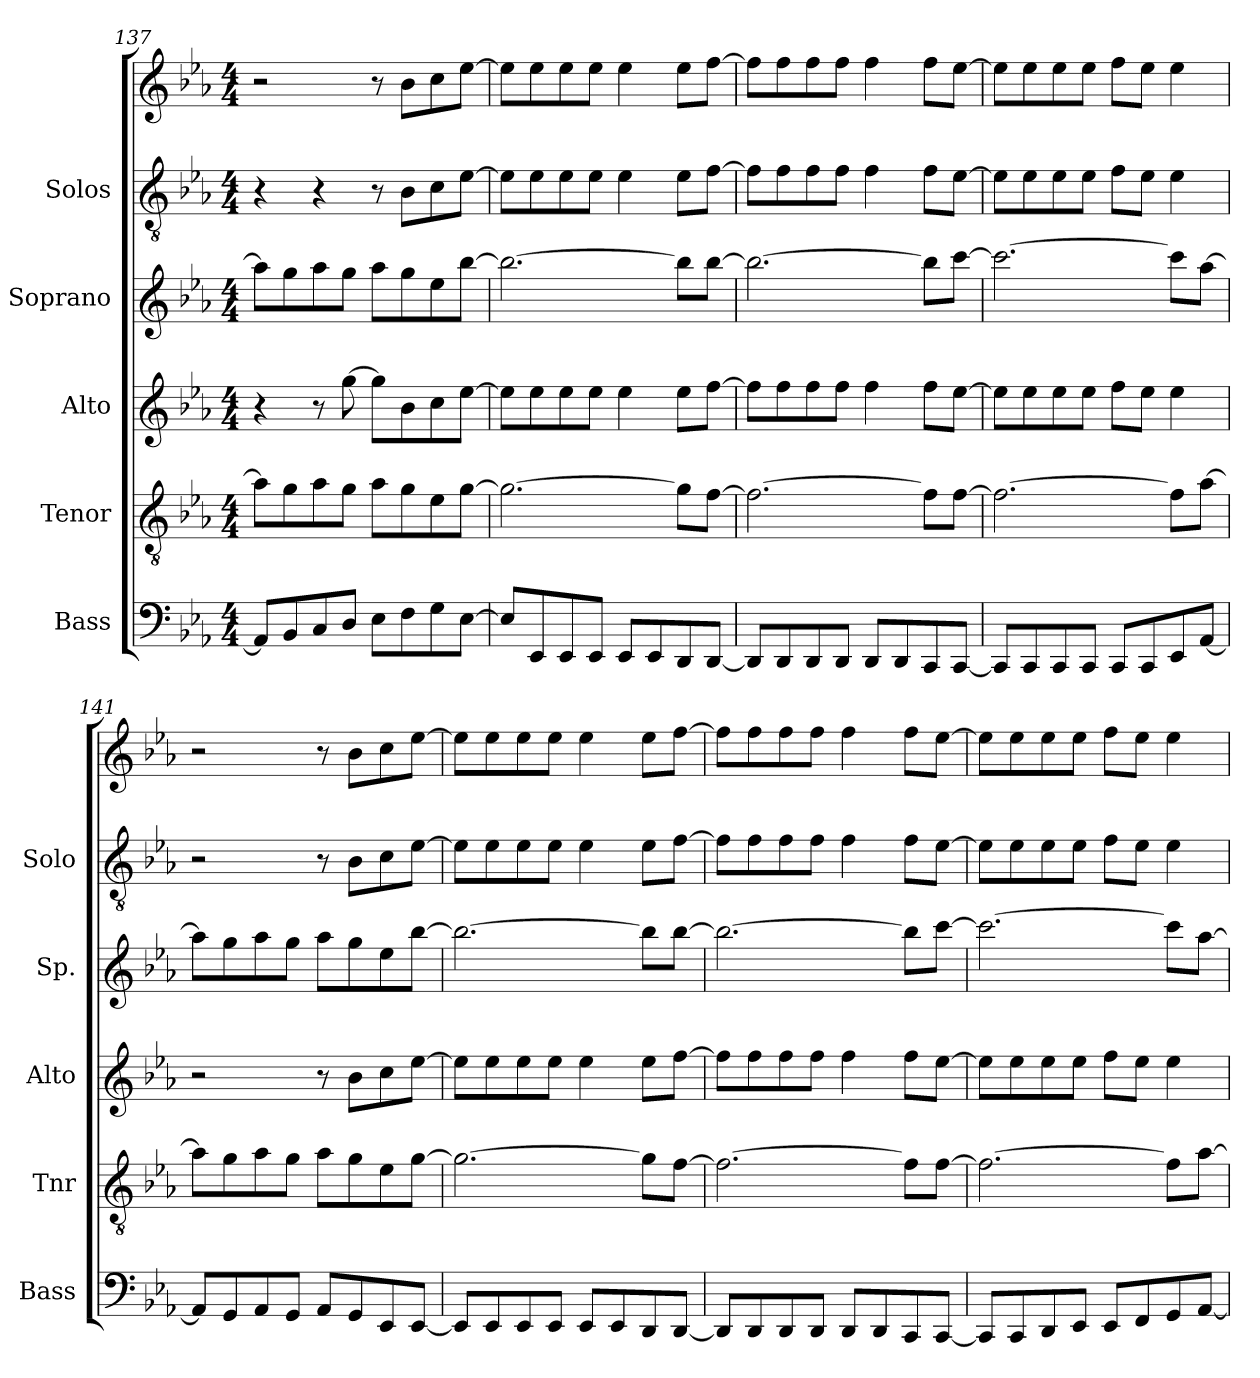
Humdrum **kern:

**kern	**kern	**kern	**kern	**kern	**kern
*part5	*part4	*part3	*part2	*part1	*part1
*staff6	*staff5	*staff4	*staff3	*staff2	*staff1
*I"Bass	*I"Tenor	*I"Alto	*I"Soprano	*I"Solos	*
*I'Bass	*I'Tnr	*I'Alto	*I'Sp.	*I'Solo	*
*clefF4	*clefGv2	*clefG2	*clefG2	*clefGv2	*clefG2
*k[b-e-a-]	*k[b-e-a-]	*k[b-e-a-]	*k[b-e-a-]	*k[b-e-a-]	*k[b-e-a-]
*M4/4	*M4/4	*M4/4	*M4/4	*M4/4	*M4/4
=137	=137	=137	=137	=137	=137
8AA-/L]	8a-\L]	4r	8aa-\L]	4r	2r
8BB-/	8g\	.	8gg\	.	.
8C/	8a-\	8r	8aa-\	4r	.
8D/J	8g\J	[8gg\	8gg\J	.	.
8E-\L	8a-\L	8gg\L]	8aa-\L	8r	8r
8F\	8g\	8b-\	8gg\	8B-\L	8b-\L
8G\	8e-\	8cc\	8ee-\	8c\	8cc\
[8E-\J	[8g\J	[8ee-\J	[8bb-\J	[8e-\J	[8ee-\J
!!LO:PB:g=z
=138	=138	=138	=138	=138	=138
8E-/L]	2.g\_	8ee-\L]	2.bb-\_	8e-\L]	8ee-\L]
8EE-/	.	8ee-\	.	8e-\	8ee-\
8EE-/	.	8ee-\	.	8e-\	8ee-\
8EE-/J	.	8ee-\J	.	8e-\J	8ee-\J
8EE-/L	.	4ee-\	.	4e-\	4ee-\
8EE-/	.	.	.	.	.
8DD/	8g\L]	8ee-\L	8bb-\L]	8e-\L	8ee-\L
[8DD/J	[8f\J	[8ff\J	[8bb-\J	[8f\J	[8ff\J
=139	=139	=139	=139	=139	=139
8DD/L]	2.f\_	8ff\L]	2.bb-\_	8f\L]	8ff\L]
8DD/	.	8ff\	.	8f\	8ff\
8DD/	.	8ff\	.	8f\	8ff\
8DD/J	.	8ff\J	.	8f\J	8ff\J
8DD/L	.	4ff\	.	4f\	4ff\
8DD/	.	.	.	.	.
8CC/	8f\L]	8ff\L	8bb-\L]	8f\L	8ff\L
[8CC/J	[8f\J	[8ee-\J	[8ccc\J	[8e-\J	[8ee-\J
=140	=140	=140	=140	=140	=140
8CC/L]	2.f\_	8ee-\L]	2.ccc\_	8e-\L]	8ee-\L]
8CC/	.	8ee-\	.	8e-\	8ee-\
8CC/	.	8ee-\	.	8e-\	8ee-\
8CC/J	.	8ee-\J	.	8e-\J	8ee-\J
8CC/L	.	8ff\L	.	8f\L	8ff\L
8CC/	.	8ee-\J	.	8e-\J	8ee-\J
8EE-/	8f\L]	4ee-\	8ccc\L]	4e-\	4ee-\
[8AA-/J	[8a-\J	.	[8aa-\J	.	.
!!LO:LB:g=z
=141	=141	=141	=141	=141	=141
8AA-/L]	8a-\L]	2r	8aa-\L]	2r	2r
8GG/	8g\	.	8gg\	.	.
8AA-/	8a-\	.	8aa-\	.	.
8GG/J	8g\J	.	8gg\J	.	.
8AA-/L	8a-\L	8r	8aa-\L	8r	8r
8GG/	8g\	8b-\L	8gg\	8B-\L	8b-\L
8EE-/	8e-\	8cc\	8ee-\	8c\	8cc\
[8EE-/J	[8g\J	[8ee-\J	[8bb-\J	[8e-\J	[8ee-\J
=142	=142	=142	=142	=142	=142
8EE-/L]	2.g\_	8ee-\L]	2.bb-\_	8e-\L]	8ee-\L]
8EE-/	.	8ee-\	.	8e-\	8ee-\
8EE-/	.	8ee-\	.	8e-\	8ee-\
8EE-/J	.	8ee-\J	.	8e-\J	8ee-\J
8EE-/L	.	4ee-\	.	4e-\	4ee-\
8EE-/	.	.	.	.	.
8DD/	8g\L]	8ee-\L	8bb-\L]	8e-\L	8ee-\L
[8DD/J	[8f\J	[8ff\J	[8bb-\J	[8f\J	[8ff\J
=143	=143	=143	=143	=143	=143
8DD/L]	2.f\_	8ff\L]	2.bb-\_	8f\L]	8ff\L]
8DD/	.	8ff\	.	8f\	8ff\
8DD/	.	8ff\	.	8f\	8ff\
8DD/J	.	8ff\J	.	8f\J	8ff\J
8DD/L	.	4ff\	.	4f\	4ff\
8DD/	.	.	.	.	.
8CC/	8f\L]	8ff\L	8bb-\L]	8f\L	8ff\L
[8CC/J	[8f\J	[8ee-\J	[8ccc\J	[8e-\J	[8ee-\J
=144	=144	=144	=144	=144	=144
8CC/L]	2.f\_	8ee-\L]	2.ccc\_	8e-\L]	8ee-\L]
8CC/	.	8ee-\	.	8e-\	8ee-\
8DD/	.	8ee-\	.	8e-\	8ee-\
8EE-/J	.	8ee-\J	.	8e-\J	8ee-\J
8EE-/L	.	8ff\L	.	8f\L	8ff\L
8FF/	.	8ee-\J	.	8e-\J	8ee-\J
8GG/	8f\L]	4ee-\	8ccc\L]	4e-\	4ee-\
[8AA-/J	[8a-\J	.	[8aa-\J	.	.
=	=	=	=	=	=
*-	*-	*-	*-	*-	*-
